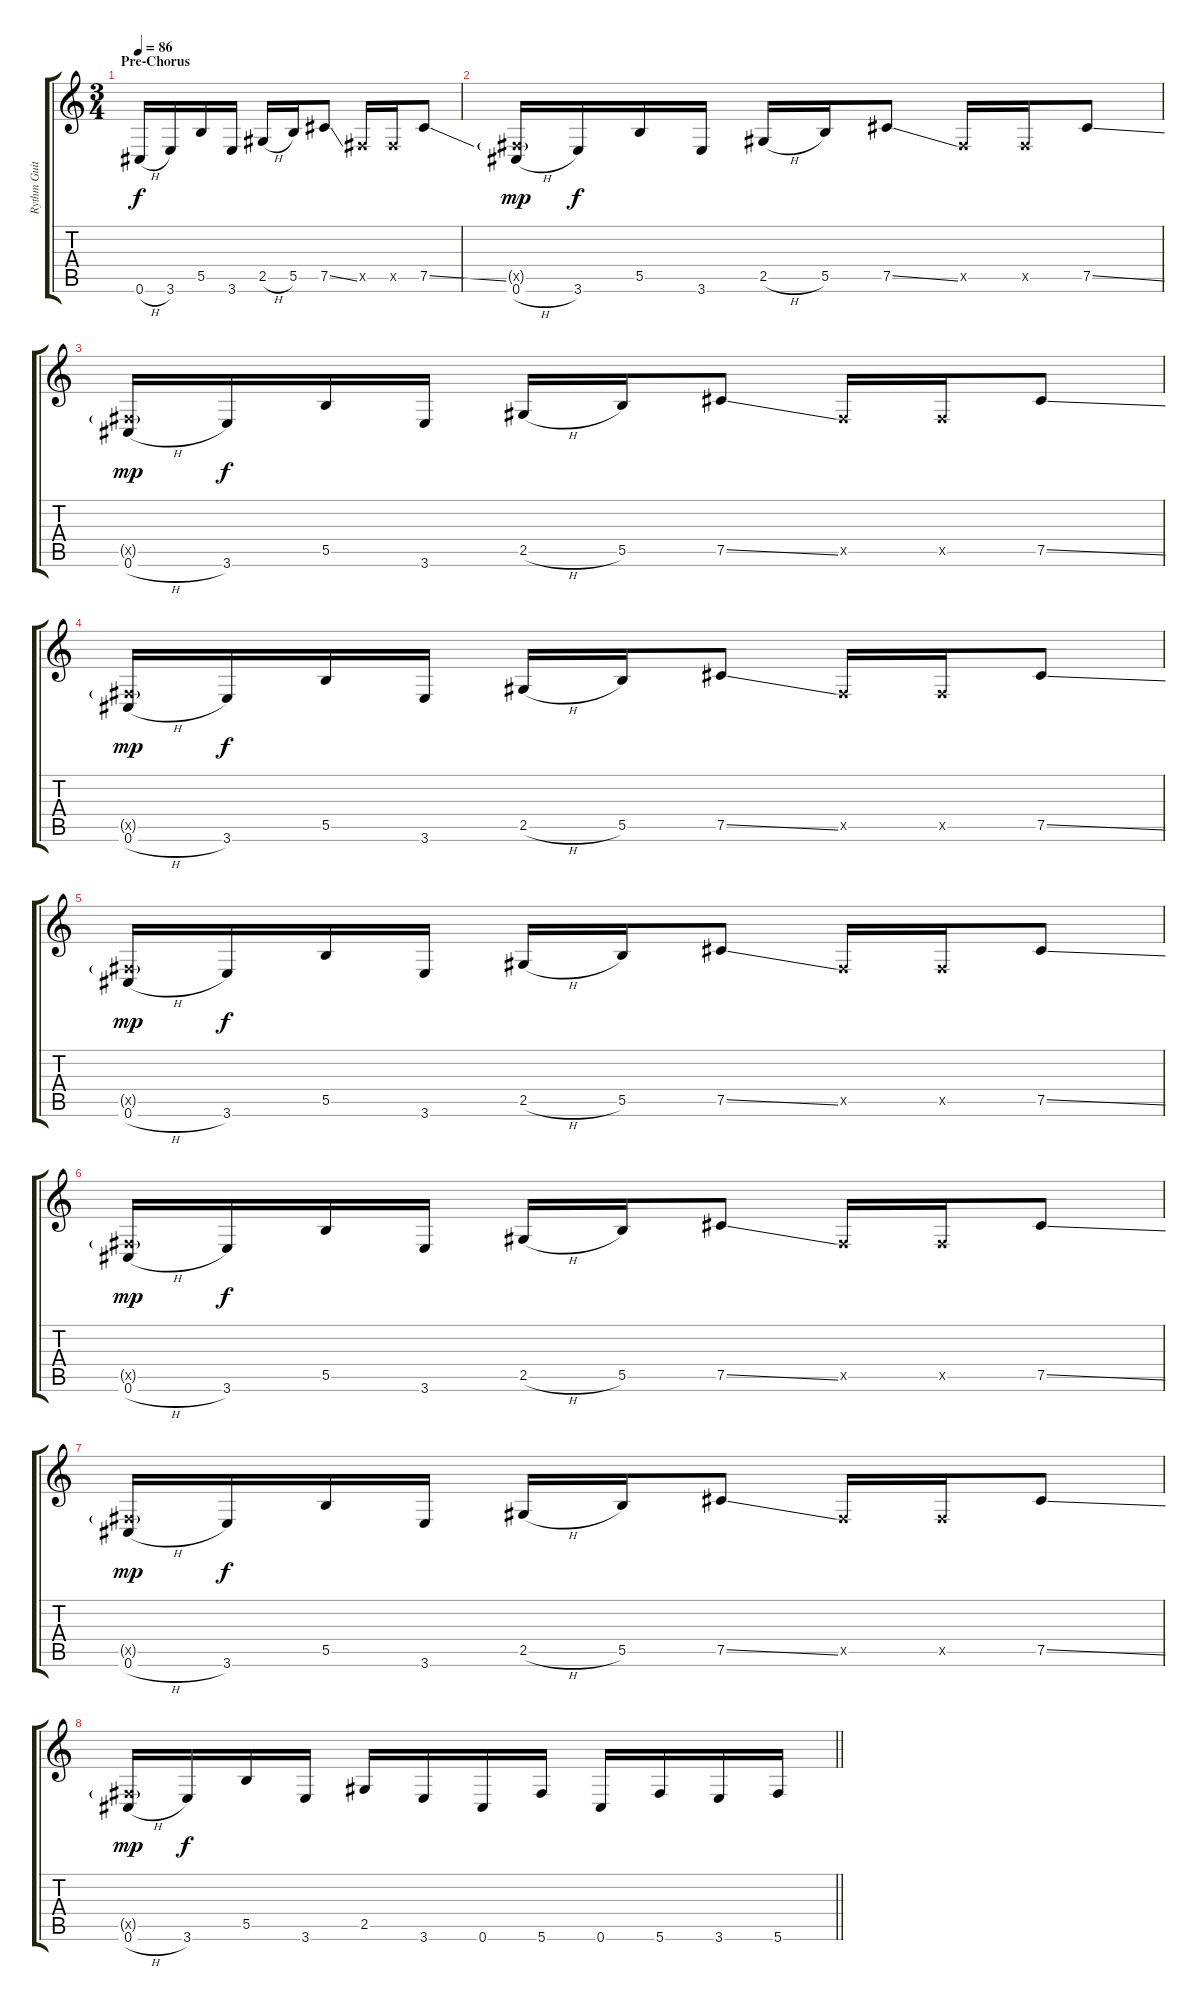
\track ("Rythm Guitar (L)" "Rythm Guit") {instrument overdrivenguitar}
\staff {score tabs}
\tuning (Db4 Ab3 E3 B2 Gb2 Db2) {hide}
\ts (3 4)
\section ("" "Pre-Chorus")
\tempo 86
\clef g2
\ks c
0.6{h}.16{dy f balance 0 instrument overdrivenguitar} 3.6.16 5.5.16 3.6.16 2.5{h}.16 5.5.16 7.5{ss}.8 0.5{x}.16 0.5{x}.16 7.5{ss}.8 |
(0.5{g x} 0.6{h}).16{dy mp} 3.6.16{dy f} 5.5.16 3.6.16 2.5{h}.16 5.5.16 7.5{ss}.8 0.5{x}.16 0.5{x}.16 7.5{ss}.8 |
(0.5{g x} 0.6{h}).16{dy mp} 3.6.16{dy f} 5.5.16 3.6.16 2.5{h}.16 5.5.16 7.5{ss}.8 0.5{x}.16 0.5{x}.16 7.5{ss}.8 |
(0.5{g x} 0.6{h}).16{dy mp} 3.6.16{dy f} 5.5.16 3.6.16 2.5{h}.16 5.5.16 7.5{ss}.8 0.5{x}.16 0.5{x}.16 7.5{ss}.8 |
(0.5{g x} 0.6{h}).16{dy mp} 3.6.16{dy f} 5.5.16 3.6.16 2.5{h}.16 5.5.16 7.5{ss}.8 0.5{x}.16 0.5{x}.16 7.5{ss}.8 |
(0.5{g x} 0.6{h}).16{dy mp} 3.6.16{dy f} 5.5.16 3.6.16 2.5{h}.16 5.5.16 7.5{ss}.8 0.5{x}.16 0.5{x}.16 7.5{ss}.8 |
(0.5{g x} 0.6{h}).16{dy mp} 3.6.16{dy f} 5.5.16 3.6.16 2.5{h}.16 5.5.16 7.5{ss}.8 0.5{x}.16 0.5{x}.16 7.5{ss}.8 |
\barLineRight lightlight
(0.5{g x} 0.6{h}).16{dy mp} 3.6.16{dy f} 5.5.16 3.6.16 2.5.16 3.6.16 0.6.16 5.6.16 0.6.16 5.6.16 3.6.16 5.6.16
